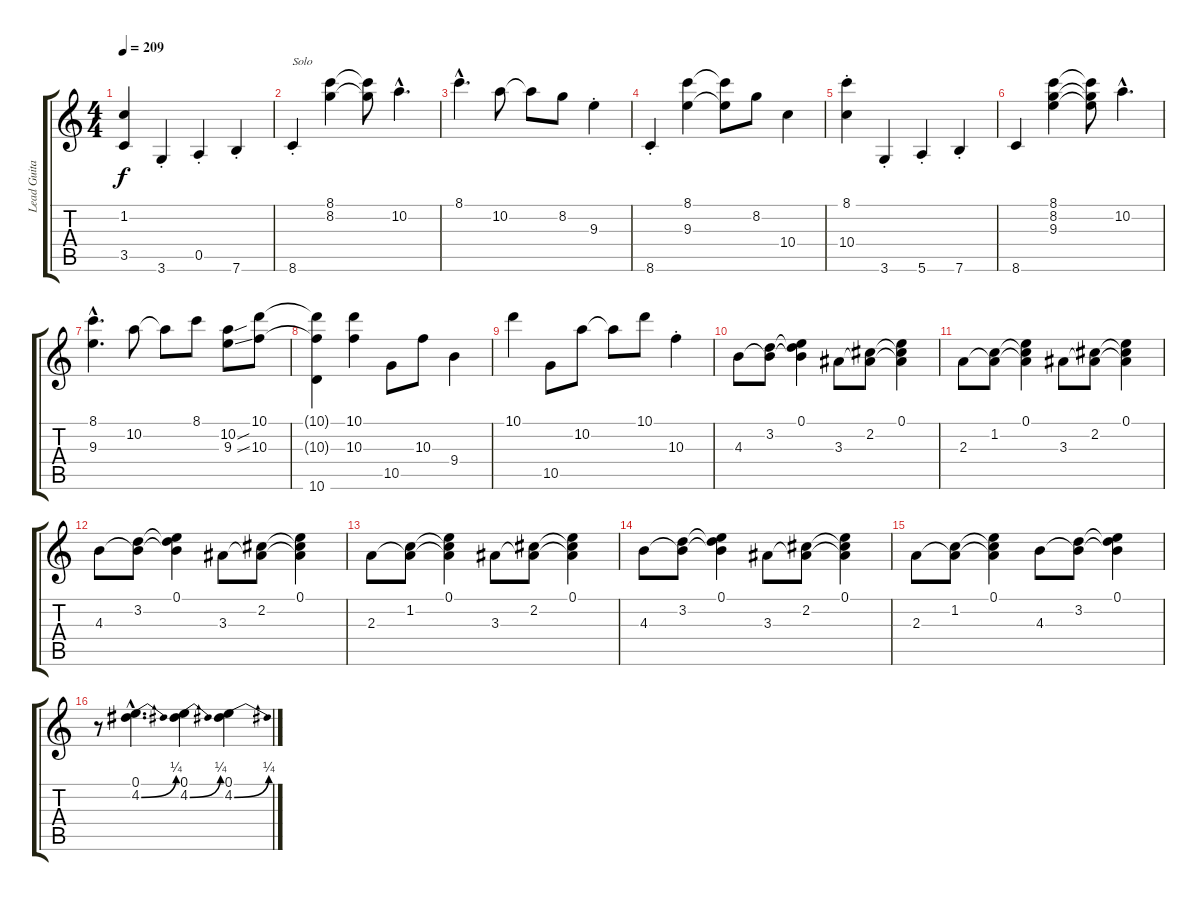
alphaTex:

\track ("Lead Guitar" "Lead Guita") {instrument electricguitarjazz}
\staff {score tabs}
\tuning (E4 B3 G3 D3 A2 E2) {hide}
\ts (4 4)
\tempo 209
\clef g2
\ks c
(1.2 3.5).4{dy f} 3.6{st}.4 0.5{st}.4 7.6{st}.4 |
8.6{st}.4{txt "Solo"} (8.1 8.2).4 (8.1{t} 8.2{t}).8 10.2{hac}.4{d} |
8.1{hac}.4{d} 10.2.8 10.2{t}.8 8.2.8 9.3{st}.4 |
8.6{st}.4 (8.1 9.3).4 (8.1{t} 9.3{t}).8 8.2.8 10.4.4 |
(8.1{st} 10.4).4 3.6{st}.4 5.6{st}.4 7.6{st}.4 |
8.6.4 (8.1 8.2 9.3).4 (8.1{t} 8.2{t} 9.3{t}).8 10.2{hac}.4{d} |
(8.1{hac} 9.3{hac}).4{d} 10.2.8 10.2{t}.8 8.1.8 (10.2{sou} 9.3{ss}).8 (10.1 10.3).8 |
(10.1{t} 10.3{t} 10.6).4 (10.1 10.3).4 10.5.8 10.3.8 9.4.4 |
10.1.4 10.5.8 10.2.8 10.2{t}.8 10.1.8 10.3{st}.4 |
4.3.8 (3.2 4.3{t}).8 (0.1 3.2{t} 4.3{t}).4 3.3.8 (2.2 3.3{t}).8 (0.1 2.2{t} 3.3{t}).4 |
2.3.8 (1.2 2.3{t}).8 (0.1 1.2{t} 2.3{t}).4 3.3.8 (2.2 3.3{t}).8 (0.1 2.2{t} 3.3{t}).4 |
4.3.8 (3.2 4.3{t}).8 (0.1 3.2{t} 4.3{t}).4 3.3.8 (2.2 3.3{t}).8 (0.1 2.2{t} 3.3{t}).4 |
2.3.8 (1.2 2.3{t}).8 (0.1 1.2{t} 2.3{t}).4 3.3.8 (2.2 3.3{t}).8 (0.1 2.2{t} 3.3{t}).4 |
4.3.8 (3.2 4.3{t}).8 (0.1 3.2{t} 4.3{t}).4 3.3.8 (2.2 3.3{t}).8 (0.1 2.2{t} 3.3{t}).4 |
2.3.8 (1.2 2.3{t}).8 (0.1 1.2{t} 2.3{t}).4 4.3.8 (3.2 4.3{t}).8 (0.1 3.2{t} 4.3{t}).4 |
r.8 (0.1{hac} 4.2{be (bend 0 0 60 1) hac}).4{d} (0.1 4.2{be (bend 0 0 60 1)}).4 (0.1 4.2{be (bend 0 0 60 1)}).4
